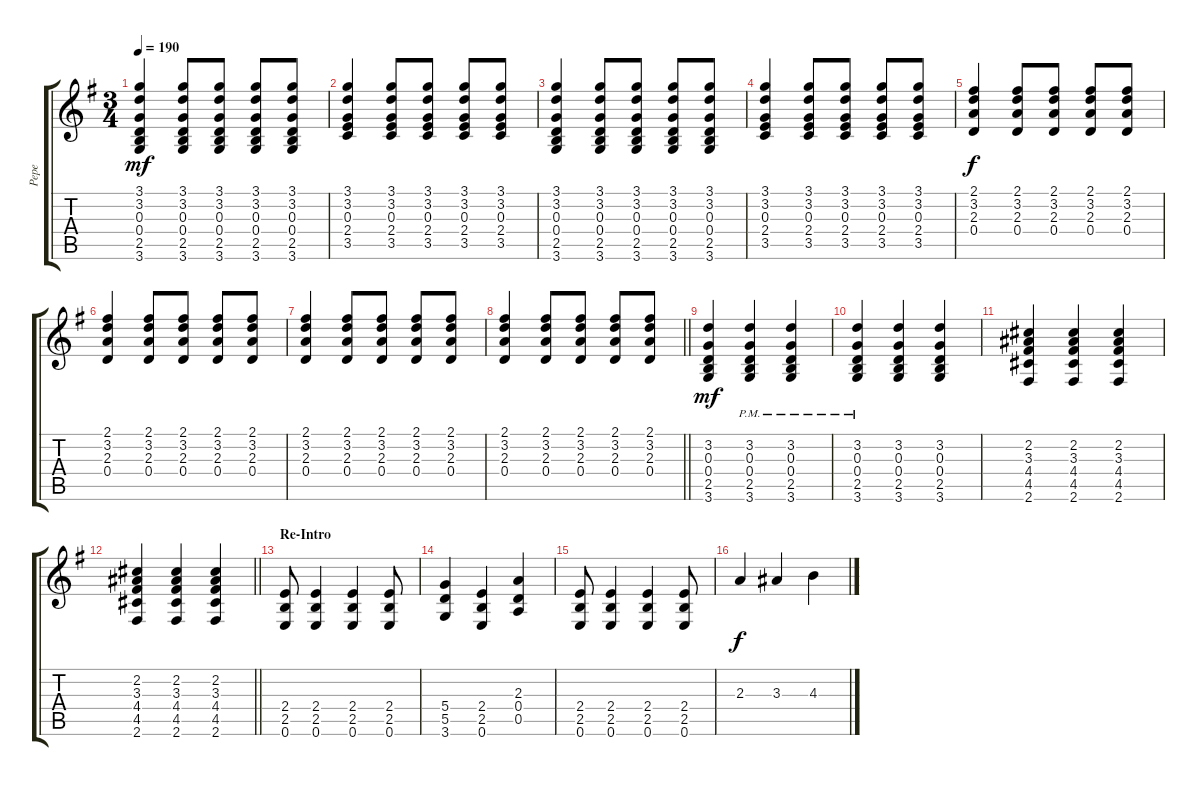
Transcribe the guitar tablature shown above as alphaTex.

\track ("Pepe" "Pepe") {instrument acousticguitarsteel}
\staff {score tabs}
\tuning (E4 B3 G3 D3 A2 E2) {hide}
\ts (3 4)
\tempo 190
\clef g2
\ks g
(3.1 3.2 0.3 0.4 2.5 3.6).4{dy mf} (3.1 3.2 0.3 0.4 2.5 3.6).8 (3.1 3.2 0.3 0.4 2.5 3.6).8 (3.1 3.2 0.3 0.4 2.5 3.6).8 (3.1 3.2 0.3 0.4 2.5 3.6).8 |
(3.1 3.2 0.3 2.4 3.5).4 (3.1 3.2 0.3 2.4 3.5).8 (3.1 3.2 0.3 2.4 3.5).8 (3.1 3.2 0.3 2.4 3.5).8 (3.1 3.2 0.3 2.4 3.5).8 |
(3.1 3.2 0.3 0.4 2.5 3.6).4 (3.1 3.2 0.3 0.4 2.5 3.6).8 (3.1 3.2 0.3 0.4 2.5 3.6).8 (3.1 3.2 0.3 0.4 2.5 3.6).8 (3.1 3.2 0.3 0.4 2.5 3.6).8 |
(3.1 3.2 0.3 2.4 3.5).4 (3.1 3.2 0.3 2.4 3.5).8 (3.1 3.2 0.3 2.4 3.5).8 (3.1 3.2 0.3 2.4 3.5).8 (3.1 3.2 0.3 2.4 3.5).8 |
(2.1 3.2 2.3 0.4).4{dy f} (2.1 3.2 2.3 0.4).8 (2.1 3.2 2.3 0.4).8 (2.1 3.2 2.3 0.4).8 (2.1 3.2 2.3 0.4).8 |
(2.1 3.2 2.3 0.4).4 (2.1 3.2 2.3 0.4).8 (2.1 3.2 2.3 0.4).8 (2.1 3.2 2.3 0.4).8 (2.1 3.2 2.3 0.4).8 |
(2.1 3.2 2.3 0.4).4 (2.1 3.2 2.3 0.4).8 (2.1 3.2 2.3 0.4).8 (2.1 3.2 2.3 0.4).8 (2.1 3.2 2.3 0.4).8 |
\barLineRight lightlight
(2.1 3.2 2.3 0.4).4 (2.1 3.2 2.3 0.4).8 (2.1 3.2 2.3 0.4).8 (2.1 3.2 2.3 0.4).8 (2.1 3.2 2.3 0.4).8 |
(3.2 0.3 0.4 2.5 3.6).4{dy mf} (3.2{pm} 0.3{pm} 0.4{pm} 2.5{pm} 3.6{pm}).4 (3.2{pm} 0.3{pm} 0.4{pm} 2.5{pm} 3.6{pm}).4 |
(3.2{pm} 0.3{pm} 0.4{pm} 2.5{pm} 3.6{pm}).4 (3.2 0.3 0.4 2.5 3.6).4 (3.2 0.3 0.4 2.5 3.6).4 |
(2.2 3.3 4.4 4.5 2.6).4 (2.2 3.3 4.4 4.5 2.6).4 (2.2 3.3 4.4 4.5 2.6).4 |
\barLineRight lightlight
(2.2 3.3 4.4 4.5 2.6).4 (2.2 3.3 4.4 4.5 2.6).4 (2.2 3.3 4.4 4.5 2.6).4 |
\section ("" "Re-Intro")
(2.4 2.5 0.6).8{instrument acousticguitarnylon} (2.4 2.5 0.6).4 (2.4 2.5 0.6).4 (2.4 2.5 0.6).8 |
(5.4 5.5 3.6).4 (2.4 2.5 0.6).4 (2.3 0.4 0.5).4 |
(2.4 2.5 0.6).8 (2.4 2.5 0.6).4 (2.4 2.5 0.6).4 (2.4 2.5 0.6).8 |
2.3.4{dy f} 3.3.4 4.3.4
